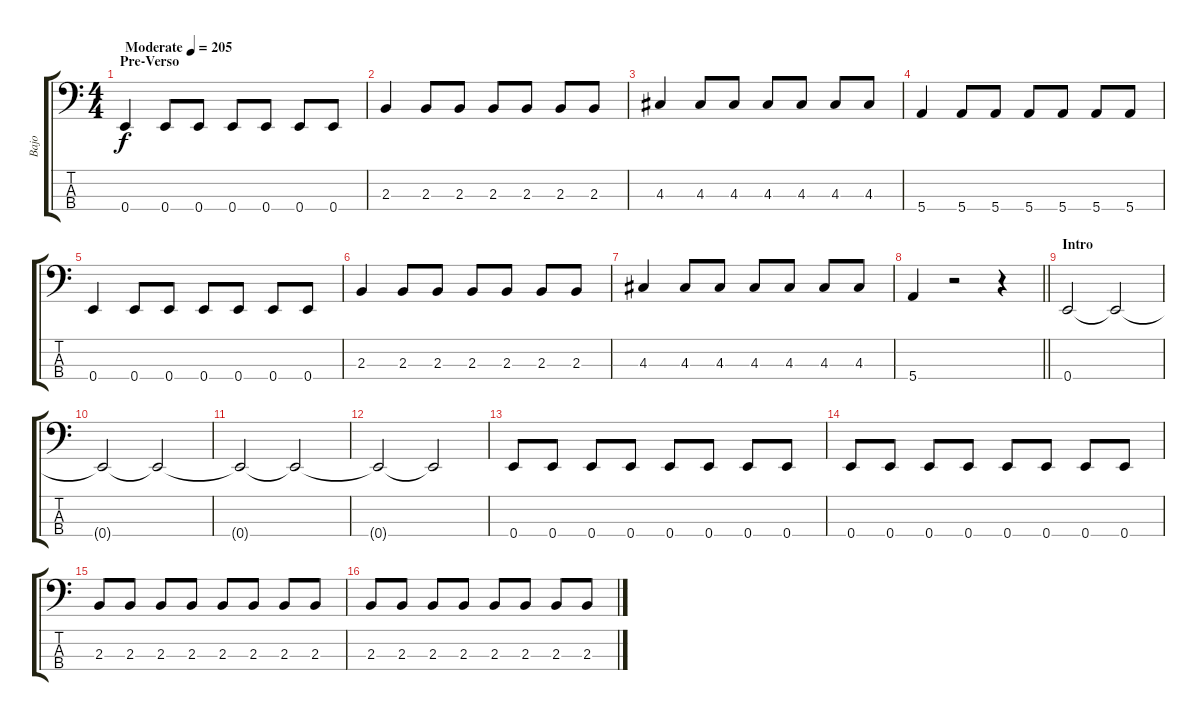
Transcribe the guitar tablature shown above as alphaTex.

\track ("Bajo" "Bajo") {instrument electricbasspick}
\staff {score tabs}
\tuning (G2 D2 A1 E1) {hide}
\ts (4 4)
\section ("" "Pre-Verso")
\tempo (205 "Moderate")
\clef f4
\ks c
0.4.4{dy f instrument electricbasspick} 0.4.8 0.4.8 0.4.8 0.4.8 0.4.8 0.4.8 |
2.3.4 2.3.8 2.3.8 2.3.8 2.3.8 2.3.8 2.3.8 |
4.3.4 4.3.8 4.3.8 4.3.8 4.3.8 4.3.8 4.3.8 |
5.4.4 5.4.8 5.4.8 5.4.8 5.4.8 5.4.8 5.4.8 |
0.4.4 0.4.8 0.4.8 0.4.8 0.4.8 0.4.8 0.4.8 |
2.3.4 2.3.8 2.3.8 2.3.8 2.3.8 2.3.8 2.3.8 |
4.3.4 4.3.8 4.3.8 4.3.8 4.3.8 4.3.8 4.3.8 |
\barLineRight lightlight
5.4.4 r.2 r.4 |
\section ("" "Intro")
0.4.2 0.4{t}.2 |
0.4{t}.2 0.4{t}.2 |
0.4{t}.2 0.4{t}.2 |
0.4{t}.2 0.4{t}.2 |
0.4.8 0.4.8 0.4.8 0.4.8 0.4.8 0.4.8 0.4.8 0.4.8 |
0.4.8 0.4.8 0.4.8 0.4.8 0.4.8 0.4.8 0.4.8 0.4.8 |
2.3.8 2.3.8 2.3.8 2.3.8 2.3.8 2.3.8 2.3.8 2.3.8 |
2.3.8 2.3.8 2.3.8 2.3.8 2.3.8 2.3.8 2.3.8 2.3.8
